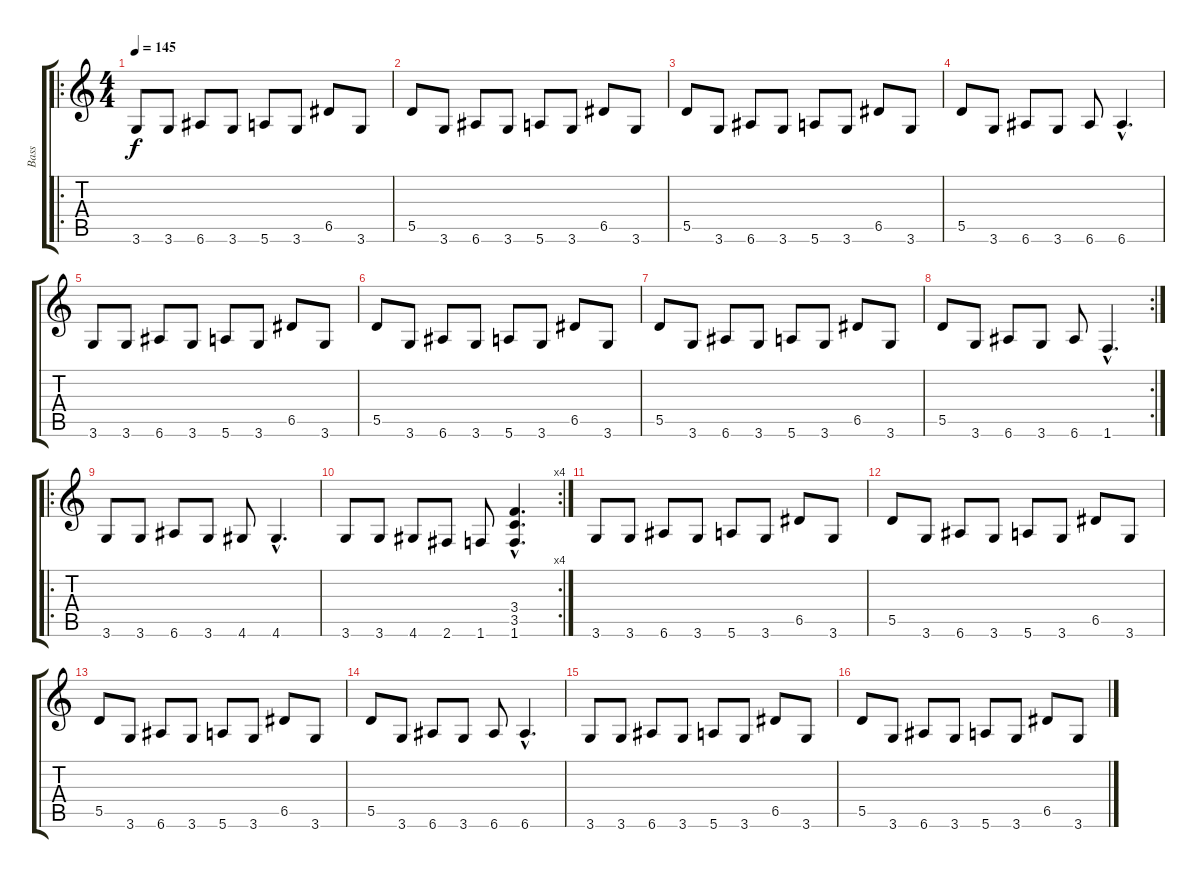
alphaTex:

\track ("Bass" "Bass") {instrument electricbassfinger}
\staff {score tabs}
\tuning (E4 B3 G3 D3 A2 E2) {hide}
\ro
\ts (4 4)
\tempo 145
\clef g2
\ks c
3.6.8{dy f} 3.6.8 6.6.8 3.6.8 5.6.8 3.6.8 6.5.8 3.6.8 |
5.5.8 3.6.8 6.6.8 3.6.8 5.6.8 3.6.8 6.5.8 3.6.8 |
5.5.8 3.6.8 6.6.8 3.6.8 5.6.8 3.6.8 6.5.8 3.6.8 |
5.5.8 3.6.8 6.6.8 3.6.8 6.6.8 6.6{hac}.4{d} |
3.6.8 3.6.8 6.6.8 3.6.8 5.6.8 3.6.8 6.5.8 3.6.8 |
5.5.8 3.6.8 6.6.8 3.6.8 5.6.8 3.6.8 6.5.8 3.6.8 |
5.5.8 3.6.8 6.6.8 3.6.8 5.6.8 3.6.8 6.5.8 3.6.8 |
\rc 2
5.5.8 3.6.8 6.6.8 3.6.8 6.6.8 1.6{hac}.4{d} |
\ro
3.6.8 3.6.8 6.6.8 3.6.8 4.6.8 4.6{hac}.4{d} |
\rc 4
3.6.8 3.6.8 4.6.8 2.6.8 1.6.8 (3.4{hac} 3.5{hac} 1.6{hac}).4{d} |
3.6.8 3.6.8 6.6.8 3.6.8 5.6.8 3.6.8 6.5.8 3.6.8 |
5.5.8 3.6.8 6.6.8 3.6.8 5.6.8 3.6.8 6.5.8 3.6.8 |
5.5.8 3.6.8 6.6.8 3.6.8 5.6.8 3.6.8 6.5.8 3.6.8 |
5.5.8 3.6.8 6.6.8 3.6.8 6.6.8 6.6{hac}.4{d} |
3.6.8 3.6.8 6.6.8 3.6.8 5.6.8 3.6.8 6.5.8 3.6.8 |
5.5.8 3.6.8 6.6.8 3.6.8 5.6.8 3.6.8 6.5.8 3.6.8
